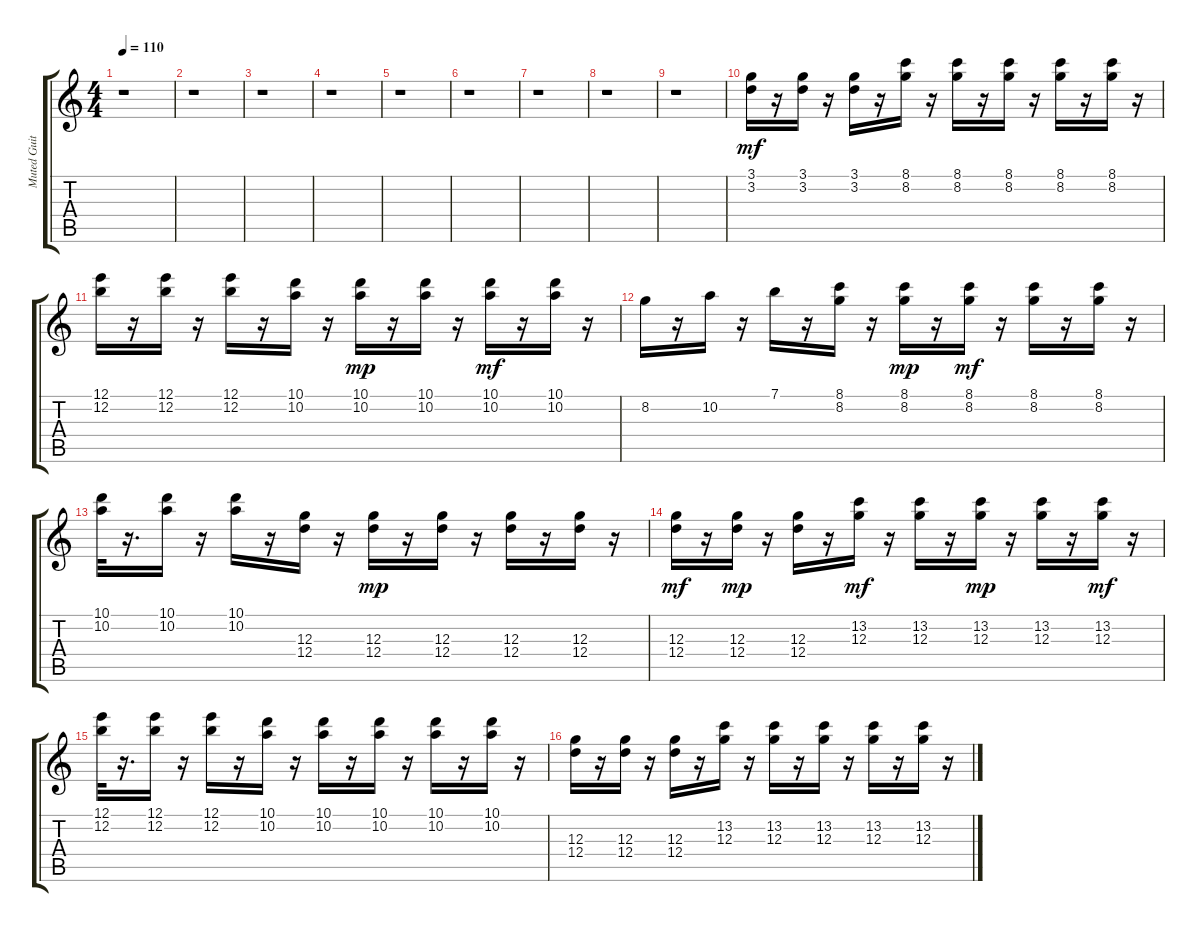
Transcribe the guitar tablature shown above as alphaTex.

\track ("Muted Guitar        " "Muted Guit") {instrument electricguitarmuted}
\staff {score tabs}
\tuning (E4 B3 G3 D3 A2 E2) {hide}
\ts (4 4)
\tempo 110
\clef g2
\ks c
r.1{dy f} |
r.1 |
r.1 |
r.1 |
r.1 |
r.1 |
r.1 |
r.1 |
r.1 |
(3.1 3.2).16{dy mf} r.16 (3.1 3.2).16 r.16 (3.1 3.2).16 r.16 (8.1 8.2).16 r.16 (8.1 8.2).16 r.16 (8.1 8.2).16 r.16 (8.1 8.2).16 r.16 (8.1 8.2).16 r.16 |
(12.1 12.2).16 r.16 (12.1 12.2).16 r.16 (12.1 12.2).16 r.16 (10.1 10.2).16 r.16 (10.1 10.2).16{dy mp} r.16 (10.1 10.2).16 r.16 (10.1 10.2).16{dy mf} r.16 (10.1 10.2).16 r.16 |
8.2.16 r.16 10.2.16 r.16 7.1.16 r.16 (8.1 8.2).16 r.16 (8.1 8.2).16{dy mp} r.16 (8.1 8.2).16{dy mf} r.16 (8.1 8.2).16 r.16 (8.1 8.2).16 r.16 |
(10.1 10.2).32 r.16{d} (10.1 10.2).16 r.16 (10.1 10.2).16 r.16 (12.3 12.4).16 r.16 (12.3 12.4).16{dy mp} r.16 (12.3 12.4).16 r.16 (12.3 12.4).16 r.16 (12.3 12.4).16 r.16 |
(12.3 12.4).16{dy mf} r.16 (12.3 12.4).16{dy mp} r.16 (12.3 12.4).16 r.16 (13.2 12.3).16{dy mf} r.16 (13.2 12.3).16 r.16 (13.2 12.3).16{dy mp} r.16 (13.2 12.3).16 r.16 (13.2 12.3).16{dy mf} r.16 |
(12.1 12.2).32 r.16{d} (12.1 12.2).16 r.16 (12.1 12.2).16 r.16 (10.1 10.2).16 r.16 (10.1 10.2).16 r.16 (10.1 10.2).16 r.16 (10.1 10.2).16 r.16 (10.1 10.2).16 r.16 |
(12.3 12.4).16 r.16 (12.3 12.4).16 r.16 (12.3 12.4).16 r.16 (13.2 12.3).16 r.16 (13.2 12.3).16 r.16 (13.2 12.3).16 r.16 (13.2 12.3).16 r.16 (13.2 12.3).16 r.16
